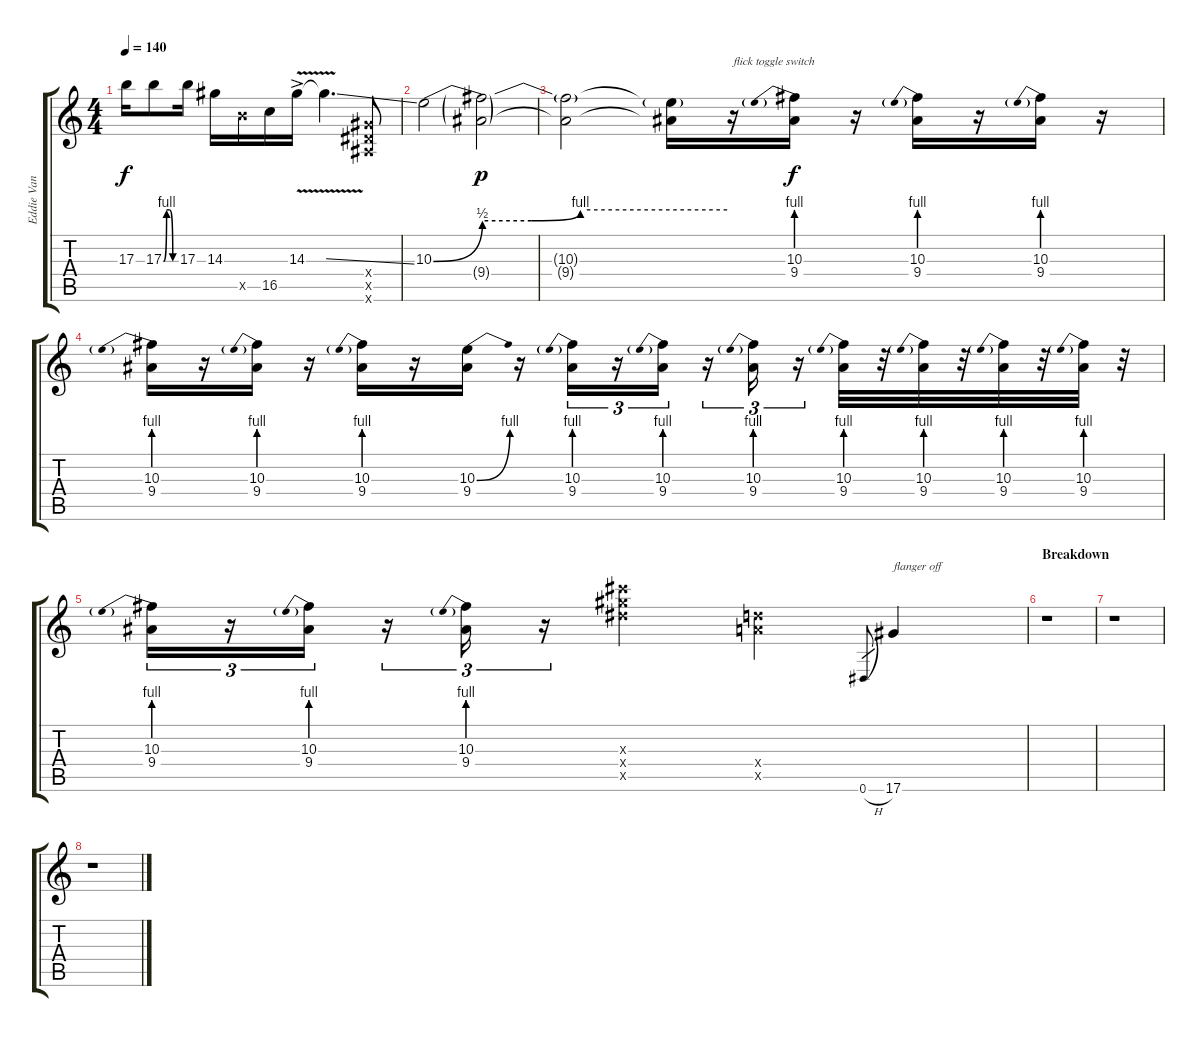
\track ("Eddie Van Halen (Guitar)" "Eddie Van ") {instrument distortionguitar}
\staff {score tabs}
\tuning (Eb4 Bb3 Gb3 Db3 Ab2 Eb2) {hide}
\ts (4 4)
\tempo 140
\clef g2
\ks c
17.3.16{dy f} 17.3{be (custom 0 0 15 4 30 4 45 0 60 0)}.8 17.3.16 14.3.16 15.5{x}.16 16.5.16 14.3{v ac}.16 14.3{v ss t}.4{d} (7.4{x} 7.5{x} 7.6{x}).8 |
10.3{be (custom 0 0 10 2 20 2 30 4 60 4)}.2 (10.3{t} 9.4{g}).2{dy p} |
(10.3{t} 9.4{t}).2 (10.3{t} 9.4{t}).16 r.16{txt "flick toggle switch"} (10.3{be (prebend 0 4 60 4)} 9.4).16{dy f} r.16 (10.3{be (prebend 0 4 60 4)} 9.4).16 r.16 (10.3{be (prebend 0 4 60 4)} 9.4).16 r.16 |
(10.3{be (prebend 0 4 60 4)} 9.4).16 r.16 (10.3{be (prebend 0 4 60 4)} 9.4).16 r.16 (10.3{be (prebend 0 4 60 4)} 9.4).16 r.16 (10.3{be (bend 0 0 60 4)} 9.4).16 r.16 (10.3{be (prebend 0 4 60 4)} 9.4).16{tu (3 2)} r.16{tu (3 2)} (10.3{be (prebend 0 4 60 4)} 9.4).16{tu (3 2)} r.16{tu (3 2)} (10.3{be (prebend 0 4 60 4)} 9.4).16{tu (3 2)} r.16{tu (3 2)} (10.3{be (prebend 0 4 60 4)} 9.4).32 r.32 (10.3{be (prebend 0 4 60 4)} 9.4).32 r.32 (10.3{be (prebend 0 4 60 4)} 9.4).32 r.32 (10.3{be (prebend 0 4 60 4)} 9.4).32 r.32 |
(10.3{be (prebend 0 4 60 4)} 9.4).16{tu (3 2)} r.16{tu (3 2)} (10.3{be (prebend 0 4 60 4)} 9.4).16{tu (3 2)} r.16{tu (3 2)} (10.3{be (prebend 0 4 60 4)} 9.4).16{tu (3 2)} r.16{tu (3 2)} (19.3{x} 19.4{x} 19.5{x}).4 (13.4{x} 13.5{x}).4 0.6{h}.8{gr} 17.6.4{txt "flanger off"} |
\section ("" "Breakdown")
r.1 |
r.1 |
r.1
